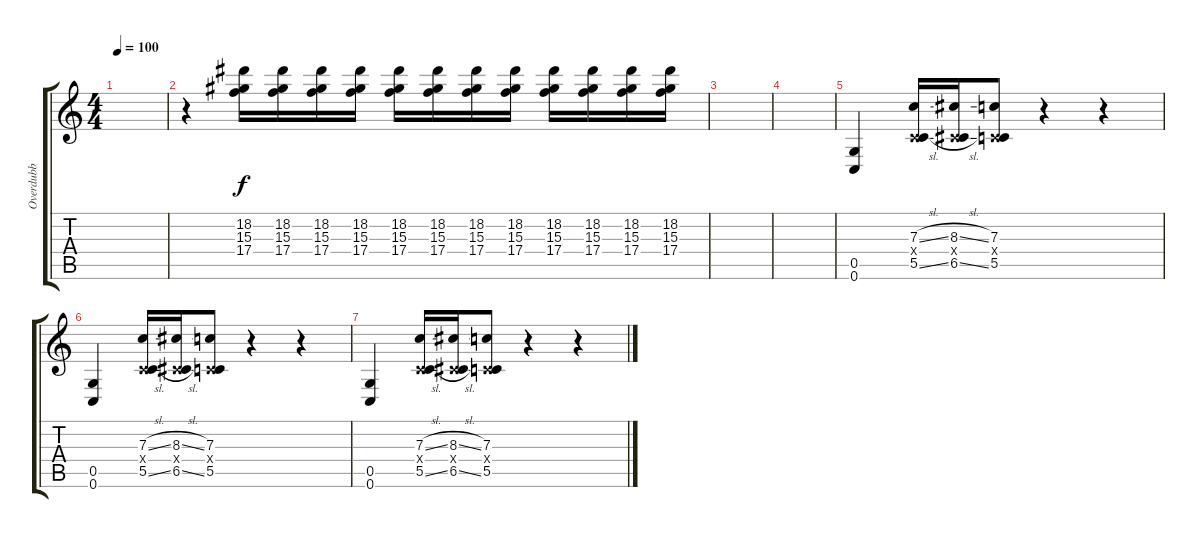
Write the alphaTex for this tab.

\track ("Overdubb" "Overdubb") {instrument distortionguitar}
\staff {score tabs}
\tuning (D4 A3 F3 C3 G2 C2) {hide}
\ts (4 4)
\tempo 100
\clef g2
\ks c
|
r.4 (18.2 15.3 17.4).16 (18.2 15.3 17.4).16 (18.2 15.3 17.4).16 (18.2 15.3 17.4).16 (18.2 15.3 17.4).16 (18.2 15.3 17.4).16 (18.2 15.3 17.4).16 (18.2 15.3 17.4).16 (18.2 15.3 17.4).16 (18.2 15.3 17.4).16 (18.2 15.3 17.4).16 (18.2 15.3 17.4).16 |
|
|
(0.5 0.6).4 (7.3{sl} 0.4{x} 5.5{sl}).16 (8.3{sl} 0.4{x} 6.5{sl}).16 (7.3 0.4{x} 5.5).8 r.4 r.4 |
(0.5 0.6).4 (7.3{sl} 0.4{x} 5.5{sl}).16 (8.3{sl} 0.4{x} 6.5{sl}).16 (7.3 0.4{x} 5.5).8 r.4 r.4 |
(0.5 0.6).4 (7.3{sl} 0.4{x} 5.5{sl}).16 (8.3{sl} 0.4{x} 6.5{sl}).16 (7.3 0.4{x} 5.5).8 r.4 r.4
